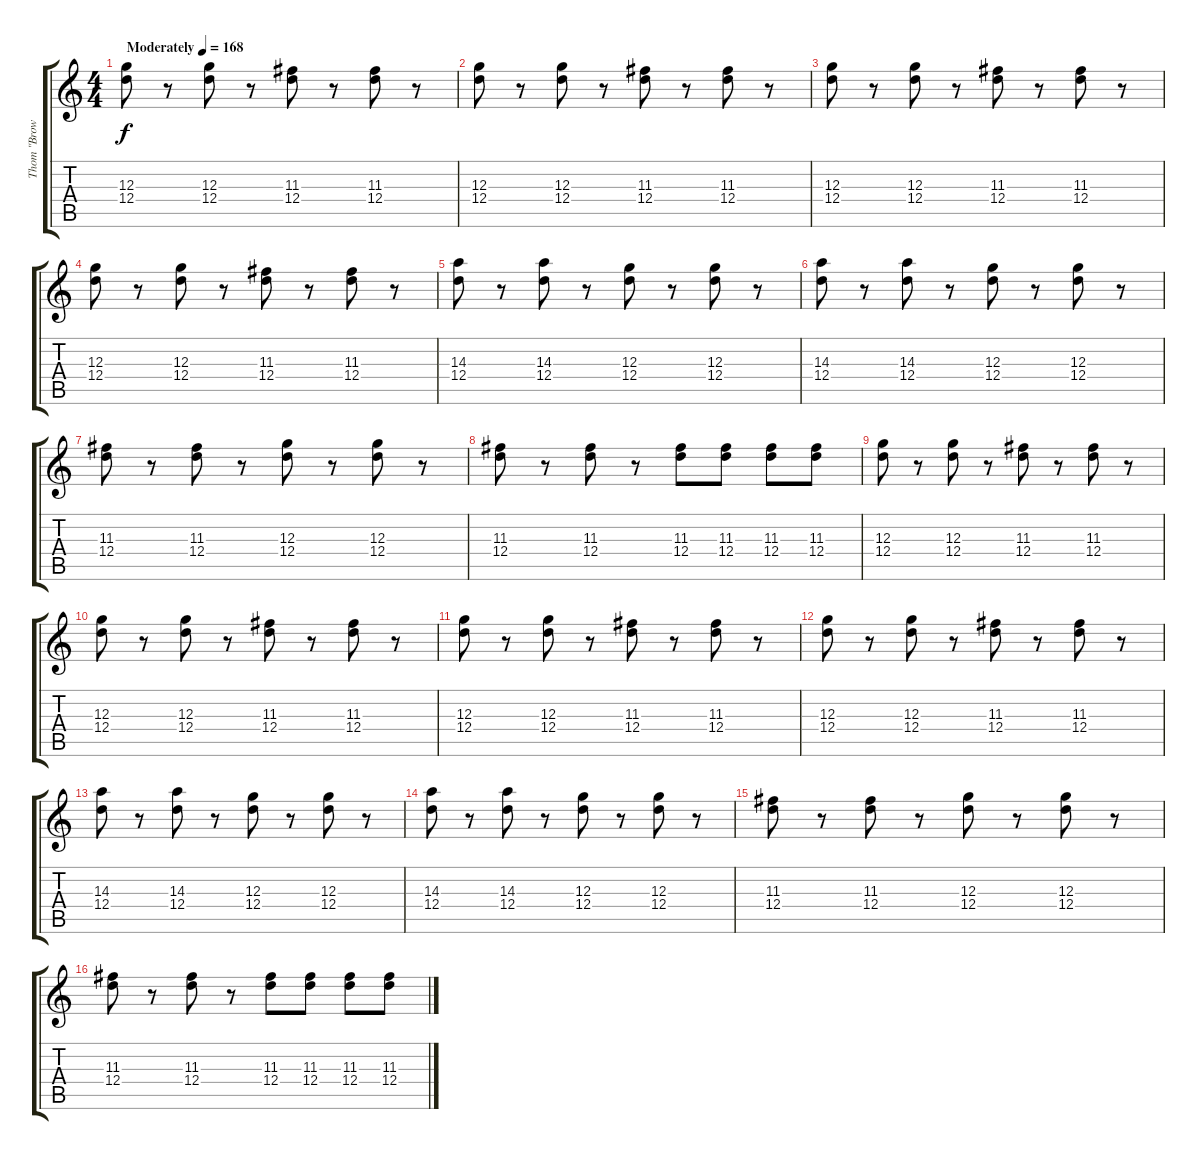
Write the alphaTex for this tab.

\track ("Thom \"Brownsound\" Thacker" "Thom \"Brow") {instrument distortionguitar}
\staff {score tabs}
\tuning (E4 B3 G3 D3 A2 E2) {hide}
\ts (4 4)
\tempo (168 "Moderately")
\clef g2
\ks c
(12.3 12.4).8{dy f instrument distortionguitar} r.8 (12.3 12.4).8 r.8 (11.3 12.4).8 r.8 (11.3 12.4).8 r.8 |
(12.3 12.4).8 r.8 (12.3 12.4).8 r.8 (11.3 12.4).8 r.8 (11.3 12.4).8 r.8 |
(12.3 12.4).8 r.8 (12.3 12.4).8 r.8 (11.3 12.4).8 r.8 (11.3 12.4).8 r.8 |
(12.3 12.4).8 r.8 (12.3 12.4).8 r.8 (11.3 12.4).8 r.8 (11.3 12.4).8 r.8 |
(14.3 12.4).8 r.8 (14.3 12.4).8 r.8 (12.3 12.4).8 r.8 (12.3 12.4).8 r.8 |
(14.3 12.4).8 r.8 (14.3 12.4).8 r.8 (12.3 12.4).8 r.8 (12.3 12.4).8 r.8 |
(11.3 12.4).8 r.8 (11.3 12.4).8 r.8 (12.3 12.4).8 r.8 (12.3 12.4).8 r.8 |
(11.3 12.4).8 r.8 (11.3 12.4).8 r.8 (11.3 12.4).8 (11.3 12.4).8 (11.3 12.4).8 (11.3 12.4).8 |
(12.3 12.4).8 r.8 (12.3 12.4).8 r.8 (11.3 12.4).8 r.8 (11.3 12.4).8 r.8 |
(12.3 12.4).8 r.8 (12.3 12.4).8 r.8 (11.3 12.4).8 r.8 (11.3 12.4).8 r.8 |
(12.3 12.4).8 r.8 (12.3 12.4).8 r.8 (11.3 12.4).8 r.8 (11.3 12.4).8 r.8 |
(12.3 12.4).8 r.8 (12.3 12.4).8 r.8 (11.3 12.4).8 r.8 (11.3 12.4).8 r.8 |
(14.3 12.4).8 r.8 (14.3 12.4).8 r.8 (12.3 12.4).8 r.8 (12.3 12.4).8 r.8 |
(14.3 12.4).8 r.8 (14.3 12.4).8 r.8 (12.3 12.4).8 r.8 (12.3 12.4).8 r.8 |
(11.3 12.4).8 r.8 (11.3 12.4).8 r.8 (12.3 12.4).8 r.8 (12.3 12.4).8 r.8 |
(11.3 12.4).8 r.8 (11.3 12.4).8 r.8 (11.3 12.4).8 (11.3 12.4).8 (11.3 12.4).8 (11.3 12.4).8
